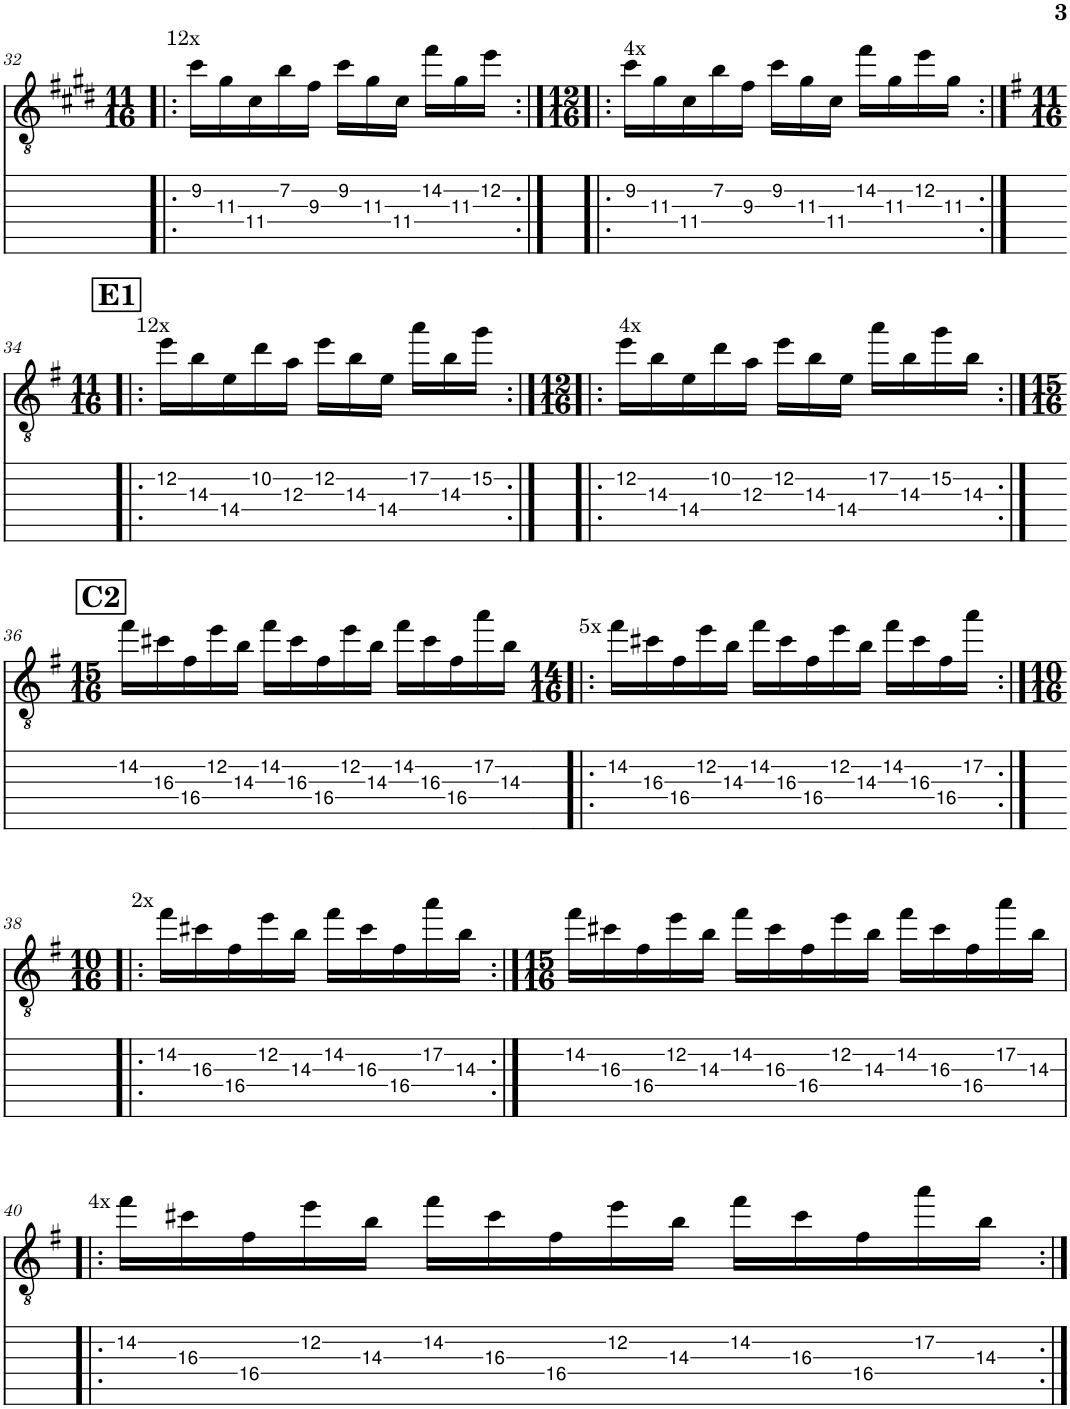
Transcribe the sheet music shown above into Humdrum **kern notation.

**kern	**kern
*part1	*part1
*staff2	*staff1
*I"Acoustic Guitar	*
*I'Guit.	*
!!LO:PB:g=z
*	*clefGv2
*k[f#c#g#d#]	*k[f#c#g#d#]
*M11/16	*M11/16
=32!|:	=32!|:
!	!LO:TX:a:t=12x
16cc#LL	16cc#\LL
16g#	16g#\
16c#	16c#\
16b	16b\
16f#	16f#\JJ
16cc#	16cc#\LL
16g#	16g#\
16c#	16c#\JJ
16ff#	16ff#\LL
16g#	16g#\
16eeJJ	16ee\JJ
=33:|!|:	=33:|!|:
*M12/16	*M12/16
!	!LO:TX:a:t=4x
16cc#LL	16cc#\LL
16g#	16g#\
16c#JJ	16c#\
16bLL	16b\
16f#	16f#\JJ
16cc#JJ	16cc#\LL
16g#LL	16g#\
16c#	16c#\JJ
16ff#JJ	16ff#\LL
16g#LL	16g#\
16ee	16ee\
16g#JJ	16g#\JJ
!!LO:LB:g=z
!!LO:REH:place=s1:a:B:cj:fs=14:t=E1
=34:|!|:	=34:|!|:
*k[f#]	*k[f#]
*M11/16	*M11/16
!	!LO:TX:a:t=12x
16eeLL	16ee\LL
16b	16b\
16e	16e\
16dd	16dd\
16a	16a\JJ
16ee	16ee\LL
16b	16b\
16e	16e\JJ
16aa	16aa\LL
16b	16b\
16ggJJ	16gg\JJ
=35:|!|:	=35:|!|:
*M12/16	*M12/16
!	!LO:TX:a:t=4x
16eeLL	16ee\LL
16b	16b\
16eJJ	16e\
16ddLL	16dd\
16a	16a\JJ
16eeJJ	16ee\LL
16bLL	16b\
16e	16e\JJ
16aaJJ	16aa\LL
16bLL	16b\
16gg	16gg\
16bJJ	16b\JJ
!!LO:LB:g=z
!!LO:REH:place=s1:a:B:cj:fs=14:t=C2
=36:|!	=36:|!
*k[f#]	*k[f#]
*M15/16	*M15/16
16ff#LL	16ff#\LL
16cc#	16cc#X\
16f#JJ	16f#\
16eeLL	16ee\
16b	16b\JJ
16ff#JJ	16ff#\LL
16cc#LL	16cc#\
16f#	16f#\
16eeJJ	16ee\
16bLL	16b\JJ
16ff#	16ff#\LL
16cc#JJ	16cc#\
16f#LL	16f#\
16aa	16aa\
16bJJ	16b\JJ
=37!|:	=37!|:
*M14/16	*M14/16
!	!LO:TX:a:t=5x
16ff#LL	16ff#\LL
16cc#	16cc#X\
16f#	16f#\
16ee	16ee\
16b	16b\JJ
16ff#	16ff#\LL
16cc#	16cc#\
16f#	16f#\
16ee	16ee\
16b	16b\JJ
16ff#	16ff#\LL
16cc#	16cc#\
16f#	16f#\
16aaJJ	16aa\JJ
!!LO:LB:g=z
=38:|!|:	=38:|!|:
*M10/16	*M10/16
!	!LO:TX:a:t=2x
16ff#LL	16ff#\LL
16cc#	16cc#X\
16f#	16f#\
16ee	16ee\
16b	16b\JJ
16ff#	16ff#\LL
16cc#	16cc#\
16f#	16f#\
16aa	16aa\
16bJJ	16b\JJ
=39:|!	=39:|!
*M15/16	*M15/16
16ff#LL	16ff#\LL
16cc#	16cc#X\
16f#JJ	16f#\
16eeLL	16ee\
16b	16b\JJ
16ff#JJ	16ff#\LL
16cc#LL	16cc#\
16f#	16f#\
16eeJJ	16ee\
16bLL	16b\JJ
16ff#	16ff#\LL
16cc#JJ	16cc#\
16f#LL	16f#\
16aa	16aa\
16bJJ	16b\JJ
!!LO:LB:g=z
=40!|:	=40!|:
!	!LO:TX:a:t=4x
16ff#LL	16ff#\LL
16cc#	16cc#X\
16f#JJ	16f#\
16eeLL	16ee\
16b	16b\JJ
16ff#JJ	16ff#\LL
16cc#LL	16cc#\
16f#	16f#\
16eeJJ	16ee\
16bLL	16b\JJ
16ff#	16ff#\LL
16cc#JJ	16cc#\
16f#LL	16f#\
16aa	16aa\
16bJJ	16b\JJ
=:|!	=:|!
*-	*-
